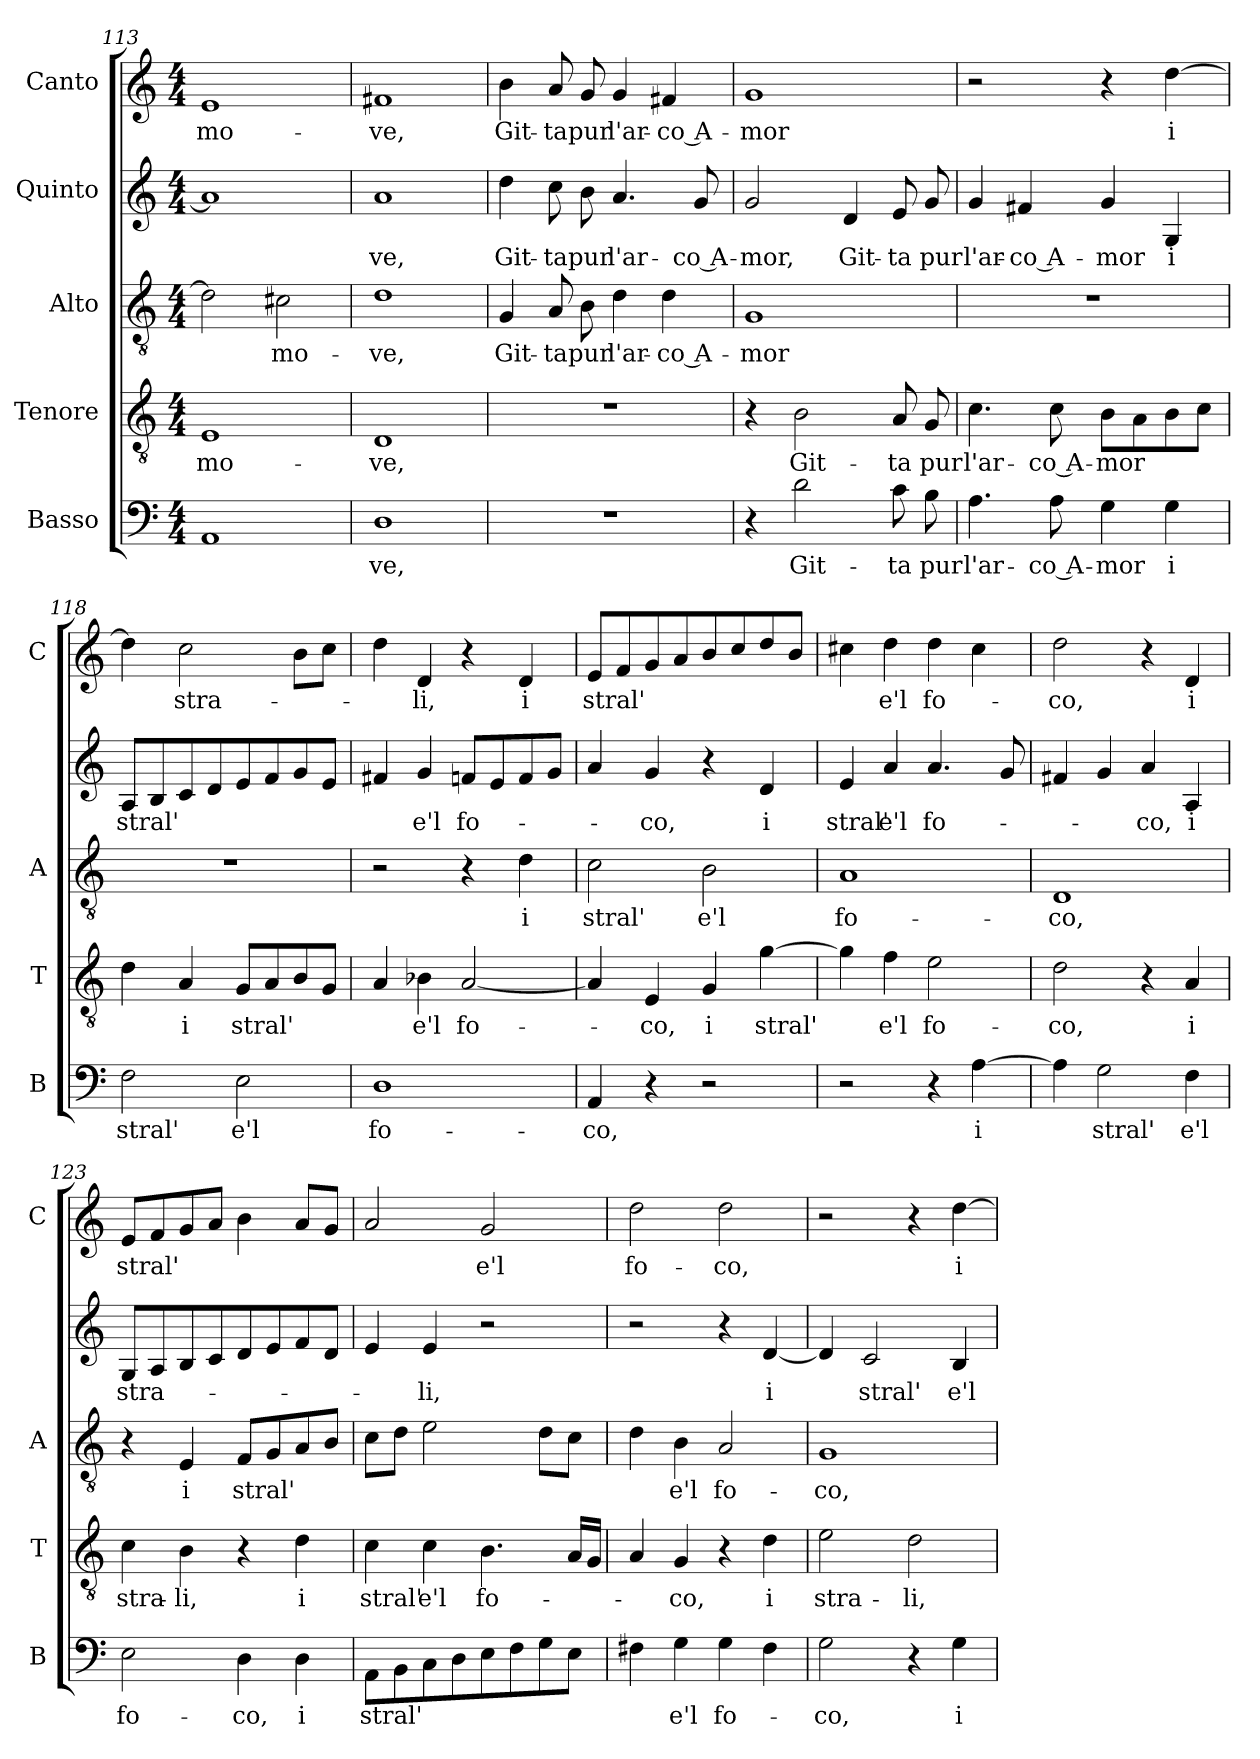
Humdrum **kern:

**kern	**text	**kern	**text	**kern	**text	**kern	**text	**kern	**text
*part5	*part5	*part4	*part4	*part3	*part3	*part2	*part2	*part1	*part1
*staff5	*staff5	*staff4	*staff4	*staff3	*staff3	*staff2	*staff2	*staff1	*staff1
*I"Basso	*	*I"Tenore	*	*I"Alto	*	*I"Quinto	*	*I"Canto	*
*I'B	*	*I'T	*	*I'A	*	*	*	*I'C	*
*clefF4	*	*clefGv2	*	*clefGv2	*	*clefG2	*	*clefG2	*
*k[]	*	*k[]	*	*k[]	*	*k[]	*	*k[]	*
*C:	*	*C:	*	*C:	*	*C:	*	*C:	*
*M4/4	*	*M4/4	*	*M4/4	*	*M4/4	*	*M4/4	*
=113	=113	=113	=113	=113	=113	=113	=113	=113	=113
!	!	!	!LO:LY:b	!	!	!	!	!	!LO:LY:b
1AA	.	1E	mo-	2d\]	.	1a]	.	1e	mo-
!	!	!	!	!	!LO:LY:b	!	!	!	!
.	.	.	.	2c#X\	mo-	.	.	.	.
=114	=114	=114	=114	=114	=114	=114	=114	=114	=114
!	!LO:LY:b	!	!LO:LY:b	!	!LO:LY:b	!	!LO:LY:b	!	!LO:LY:b
1D	-ve,	1D	-ve,	1d	-ve,	1a	-ve,	1f#X	-ve,
=115	=115	=115	=115	=115	=115	=115	=115	=115	=115
!	!	!	!	!	!LO:LY:b	!	!LO:LY:b	!	!LO:LY:b
1r	.	1r	.	4G/	Git-	4dd\	Git-	4b\	Git-
!	!	!	!	!	!LO:LY:b	!	!LO:LY:b	!	!LO:LY:b
.	.	.	.	8A/	-ta	8cc\	-ta	8a/	-ta
!	!	!	!	!	!LO:LY:b	!	!LO:LY:b	!	!LO:LY:b
.	.	.	.	8B\	pur	8b\	pur	8g/	pur
!	!	!	!	!	!LO:LY:b	!	!LO:LY:b	!	!LO:LY:b
.	.	.	.	4d\	l'ar-	4.a/	l'ar-	4g/	l'ar-
!	!	!	!	!	!LO:LY:b	!	!	!	!LO:LY:b
.	.	.	.	4d\	-co A-	.	.	4f#X/	-co A-
!	!	!	!	!	!	!	!LO:LY:b	!	!
.	.	.	.	.	.	8g/	-co A-	.	.
=116	=116	=116	=116	=116	=116	=116	=116	=116	=116
!	!	!	!	!	!LO:LY:b	!	!LO:LY:b	!	!LO:LY:b
4r	.	4r	.	1G	-mor	2g/	-mor,	1g	-mor
!	!LO:LY:b	!	!LO:LY:b	!	!	!	!	!	!
2d\	Git-	2B\	Git-	.	.	.	.	.	.
!	!	!	!	!	!	!	!LO:LY:b	!	!
.	.	.	.	.	.	4d/	Git-	.	.
!	!LO:LY:b	!	!LO:LY:b	!	!	!	!LO:LY:b	!	!
8c\	-ta	8A/	-ta	.	.	8e/	-ta	.	.
!	!LO:LY:b	!	!LO:LY:b	!	!	!	!LO:LY:b	!	!
8B\	pur	8G/	pur	.	.	8g/	pur	.	.
=117	=117	=117	=117	=117	=117	=117	=117	=117	=117
!	!LO:LY:b	!	!LO:LY:b	!	!	!	!LO:LY:b	!	!
4.A\	l'ar-	4.c\	l'ar-	1r	.	4g/	l'ar-	2r	.
!	!	!	!	!	!	!	!LO:LY:b	!	!
.	.	.	.	.	.	4f#X/	-co A-	.	.
!	!LO:LY:b	!	!LO:LY:b	!	!	!	!	!	!
8A\	-co A-	8c\	-co A-	.	.	.	.	.	.
!	!LO:LY:b	!	!LO:LY:b	!	!	!	!LO:LY:b	!	!
4G\	-mor	8B\L	-mor	.	.	4g/	-mor	4r	.
.	.	8A\	.	.	.	.	.	.	.
!	!LO:LY:b	!	!	!	!	!	!LO:LY:b	!	!LO:LY:b
4G\	i	8B\	.	.	.	4G/	i	[4dd\	i
.	.	8c\J	.	.	.	.	.	.	.
!!LO:LB:g=z
=118	=118	=118	=118	=118	=118	=118	=118	=118	=118
!	!LO:LY:b	!	!	!	!	!	!LO:LY:b	!	!
2F\	stral'	4d\	.	1r	.	8A/L	stral'	4dd\]	.
.	.	.	.	.	.	8B/	.	.	.
!	!	!	!LO:LY:b	!	!	!	!	!	!LO:LY:b
.	.	4A/	i	.	.	8c/	.	2cc\	stra-
.	.	.	.	.	.	8d/	.	.	.
!	!LO:LY:b	!	!LO:LY:b	!	!	!	!	!	!
2E\	e'l	8G/L	stral'	.	.	8e/	.	.	.
.	.	8A/	.	.	.	8f/	.	.	.
.	.	8B/	.	.	.	8g/	.	8b\L	.
.	.	8G/J	.	.	.	8e/J	.	8cc\J	.
=119	=119	=119	=119	=119	=119	=119	=119	=119	=119
!	!LO:LY:b	!	!	!	!	!	!	!	!
1D	fo-	4A/	.	2r	.	4f#X/	.	4dd\	.
!	!	!	!LO:LY:b	!	!	!	!LO:LY:b	!	!LO:LY:b
.	.	4B-X\	e'l	.	.	4g/	e'l	4d/	-li,
!	!	!	!LO:LY:b	!	!	!	!LO:LY:b	!	!
.	.	[2A/	fo-	4r	.	8fn/L	fo-	4r	.
.	.	.	.	.	.	8e/	.	.	.
!	!	!	!	!	!LO:LY:b	!	!	!	!LO:LY:b
.	.	.	.	4d\	i	8f/	.	4d/	i
.	.	.	.	.	.	8g/J	.	.	.
=120	=120	=120	=120	=120	=120	=120	=120	=120	=120
!	!LO:LY:b	!	!	!	!LO:LY:b	!	!	!	!LO:LY:b
4AA/	-co,	4A/]	.	2c\	stral'	4a/	.	8e/L	stral'
.	.	.	.	.	.	.	.	8f/	.
!	!	!	!LO:LY:b	!	!	!	!LO:LY:b	!	!
4r	.	4E/	-co,	.	.	4g/	-co,	8g/	.
.	.	.	.	.	.	.	.	8a/	.
!	!	!	!LO:LY:b	!	!LO:LY:b	!	!	!	!
2r	.	4G/	i	2B\	e'l	4r	.	8b/	.
.	.	.	.	.	.	.	.	8cc/	.
!	!	!	!LO:LY:b	!	!	!	!LO:LY:b	!	!
.	.	[4g\	stral'	.	.	4d/	i	8dd/	.
.	.	.	.	.	.	.	.	8b/J	.
=121	=121	=121	=121	=121	=121	=121	=121	=121	=121
!	!	!	!	!	!LO:LY:b	!	!LO:LY:b	!	!
2r	.	4g\]	.	1A	fo-	4e/	stral'	4cc#X\	.
!	!	!	!LO:LY:b	!	!	!	!LO:LY:b	!	!LO:LY:b
.	.	4f\	e'l	.	.	4a/	e'l	4dd\	e'l
!	!	!	!LO:LY:b	!	!	!	!LO:LY:b	!	!LO:LY:b
4r	.	2e\	fo-	.	.	4.a/	fo-	4dd\	fo-
!	!LO:LY:b	!	!	!	!	!	!	!	!
[4A\	i	.	.	.	.	.	.	4cc#\	.
.	.	.	.	.	.	8g/	.	.	.
=122	=122	=122	=122	=122	=122	=122	=122	=122	=122
!	!	!	!LO:LY:b	!	!LO:LY:b	!	!	!	!LO:LY:b
4A\]	.	2d\	-co,	1D	-co,	4f#X/	.	2dd\	-co,
!	!LO:LY:b	!	!	!	!	!	!	!	!
2G\	stral'	.	.	.	.	4g/	.	.	.
!	!	!	!	!	!	!	!LO:LY:b	!	!
.	.	4r	.	.	.	4a/	-co,	4r	.
!	!LO:LY:b	!	!LO:LY:b	!	!	!	!LO:LY:b	!	!LO:LY:b
4F\	e'l	4A/	i	.	.	4A/	i	4d/	i
=123	=123	=123	=123	=123	=123	=123	=123	=123	=123
!	!LO:LY:b	!	!LO:LY:b	!	!	!	!LO:LY:b	!	!LO:LY:b
2E\	fo-	4c\	stra-	4r	.	8G/L	stra-	8e/L	stral'
.	.	.	.	.	.	8A/	.	8f/	.
!	!	!	!LO:LY:b	!	!LO:LY:b	!	!	!	!
.	.	4B\	-li,	4E/	i	8B/	.	8g/	.
.	.	.	.	.	.	8c/	.	8a/J	.
!	!LO:LY:b	!	!	!	!LO:LY:b	!	!	!	!
4D\	-co,	4r	.	8F/L	stral'	8d/	.	4b\	.
.	.	.	.	8G/	.	8e/	.	.	.
!	!LO:LY:b	!	!LO:LY:b	!	!	!	!	!	!
4D\	i	4d\	i	8A/	.	8f/	.	8a/L	.
.	.	.	.	8B/J	.	8d/J	.	8g/J	.
!!LO:LB:g=z
=124	=124	=124	=124	=124	=124	=124	=124	=124	=124
!	!LO:LY:b	!	!LO:LY:b	!	!	!	!	!	!
8AA\L	stral'	4c\	stral'	8c\L	.	4e/	.	2a/	.
8BB\	.	.	.	8d\J	.	.	.	.	.
!	!	!	!LO:LY:b	!	!	!	!LO:LY:b	!	!
8C\	.	4c\	e'l	2e\	.	4e/	-li,	.	.
8D\	.	.	.	.	.	.	.	.	.
!	!	!	!LO:LY:b	!	!	!	!	!	!LO:LY:b
8E\	.	4.B\	fo-	.	.	2r	.	2g/	e'l
8F\	.	.	.	.	.	.	.	.	.
8G\	.	.	.	8d\L	.	.	.	.	.
8E\J	.	16A/LL	.	8c\J	.	.	.	.	.
.	.	16G/JJ	.	.	.	.	.	.	.
=125	=125	=125	=125	=125	=125	=125	=125	=125	=125
!	!	!	!	!	!	!	!	!	!LO:LY:b
4F#X\	.	4A/	.	4d\	.	2r	.	2dd\	fo-
!	!LO:LY:b	!	!LO:LY:b	!	!LO:LY:b	!	!	!	!
4G\	e'l	4G/	-co,	4B\	e'l	.	.	.	.
!	!LO:LY:b	!	!	!	!LO:LY:b	!	!	!	!LO:LY:b
4G\	fo-	4r	.	2A/	fo-	4r	.	2dd\	-co,
!	!	!	!LO:LY:b	!	!	!	!LO:LY:b	!	!
4F#\	.	4d\	i	.	.	[4d/	i	.	.
=126	=126	=126	=126	=126	=126	=126	=126	=126	=126
!	!LO:LY:b	!	!LO:LY:b	!	!LO:LY:b	!	!	!	!
2G\	-co,	2e\	stra-	1G	-co,	4d/]	.	2r	.
!	!	!	!	!	!	!	!LO:LY:b	!	!
.	.	.	.	.	.	2c/	stral'	.	.
!	!	!	!LO:LY:b	!	!	!	!	!	!
4r	.	2d\	-li,	.	.	.	.	4r	.
!	!LO:LY:b	!	!	!	!	!	!LO:LY:b	!	!LO:LY:b
4G\	i	.	.	.	.	4B/	e'l	[4dd\	i
=	=	=	=	=	=	=	=	=	=
*-	*-	*-	*-	*-	*-	*-	*-	*-	*-
